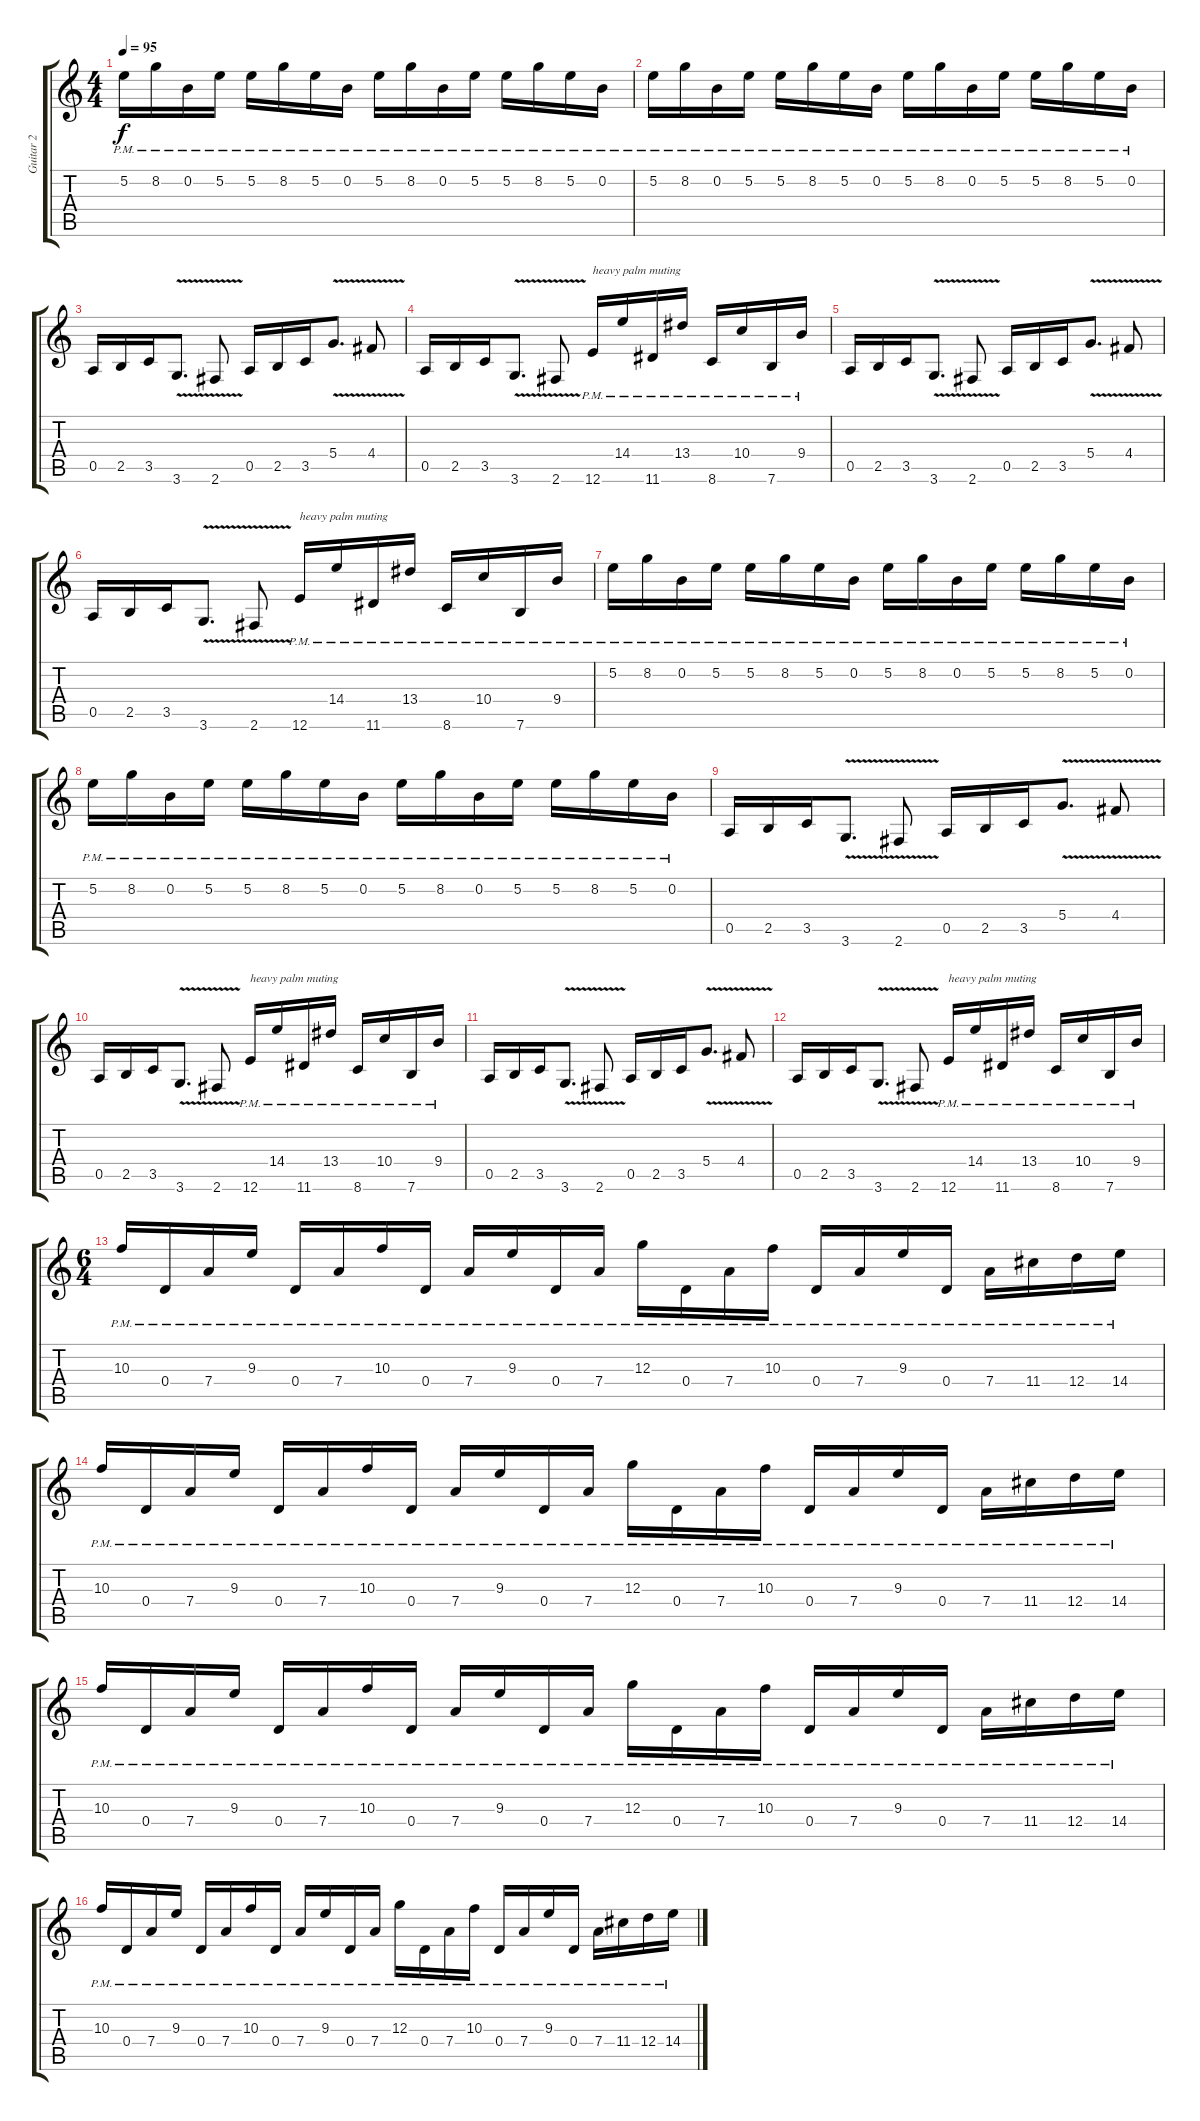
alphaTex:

\track ("Guitar 2" "Guitar 2") {instrument distortionguitar}
\staff {score tabs}
\tuning (E4 B3 G3 D3 A2 E2) {hide}
\ts (4 4)
\tempo 95
\clef g2
\ks c
5.2{pm}.16{dy f} 8.2{pm}.16 0.2{pm}.16 5.2{pm}.16 5.2{pm}.16 8.2{pm}.16 5.2{pm}.16 0.2{pm}.16 5.2{pm}.16 8.2{pm}.16 0.2{pm}.16 5.2{pm}.16 5.2{pm}.16 8.2{pm}.16 5.2{pm}.16 0.2{pm}.16 |
5.2{pm}.16 8.2{pm}.16 0.2{pm}.16 5.2{pm}.16 5.2{pm}.16 8.2{pm}.16 5.2{pm}.16 0.2{pm}.16 5.2{pm}.16 8.2{pm}.16 0.2{pm}.16 5.2{pm}.16 5.2{pm}.16 8.2{pm}.16 5.2{pm}.16 0.2{pm}.16 |
0.5.16 2.5.16 3.5.16 3.6{v}.8{d} 2.6{v}.8 0.5.16 2.5.16 3.5.16 5.4{v}.8{d} 4.4{v}.8 |
0.5.16 2.5.16 3.5.16 3.6{v}.8{d} 2.6{v}.8 12.6{pm}.16{txt "heavy palm muting"} 14.4{pm}.16 11.6{pm}.16 13.4{pm}.16 8.6{pm}.16 10.4{pm}.16 7.6{pm}.16 9.4{pm}.16 |
0.5.16 2.5.16 3.5.16 3.6{v}.8{d} 2.6{v}.8 0.5.16 2.5.16 3.5.16 5.4{v}.8{d} 4.4{v}.8 |
0.5.16 2.5.16 3.5.16 3.6{v}.8{d} 2.6{v}.8 12.6{pm}.16{txt "heavy palm muting"} 14.4{pm}.16 11.6{pm}.16 13.4{pm}.16 8.6{pm}.16 10.4{pm}.16 7.6{pm}.16 9.4{pm}.16 |
5.2{pm}.16 8.2{pm}.16 0.2{pm}.16 5.2{pm}.16 5.2{pm}.16 8.2{pm}.16 5.2{pm}.16 0.2{pm}.16 5.2{pm}.16 8.2{pm}.16 0.2{pm}.16 5.2{pm}.16 5.2{pm}.16 8.2{pm}.16 5.2{pm}.16 0.2{pm}.16 |
5.2{pm}.16 8.2{pm}.16 0.2{pm}.16 5.2{pm}.16 5.2{pm}.16 8.2{pm}.16 5.2{pm}.16 0.2{pm}.16 5.2{pm}.16 8.2{pm}.16 0.2{pm}.16 5.2{pm}.16 5.2{pm}.16 8.2{pm}.16 5.2{pm}.16 0.2{pm}.16 |
0.5.16 2.5.16 3.5.16 3.6{v}.8{d} 2.6{v}.8 0.5.16 2.5.16 3.5.16 5.4{v}.8{d} 4.4{v}.8 |
0.5.16 2.5.16 3.5.16 3.6{v}.8{d} 2.6{v}.8 12.6{pm}.16{txt "heavy palm muting"} 14.4{pm}.16 11.6{pm}.16 13.4{pm}.16 8.6{pm}.16 10.4{pm}.16 7.6{pm}.16 9.4{pm}.16 |
0.5.16 2.5.16 3.5.16 3.6{v}.8{d} 2.6{v}.8 0.5.16 2.5.16 3.5.16 5.4{v}.8{d} 4.4{v}.8 |
0.5.16 2.5.16 3.5.16 3.6{v}.8{d} 2.6{v}.8 12.6{pm}.16{txt "heavy palm muting"} 14.4{pm}.16 11.6{pm}.16 13.4{pm}.16 8.6{pm}.16 10.4{pm}.16 7.6{pm}.16 9.4{pm}.16 |
\ts (6 4)
10.3{pm}.16 0.4{pm}.16 7.4{pm}.16 9.3{pm}.16 0.4{pm}.16 7.4{pm}.16 10.3{pm}.16 0.4{pm}.16 7.4{pm}.16 9.3{pm}.16 0.4{pm}.16 7.4{pm}.16 12.3{pm}.16 0.4{pm}.16 7.4{pm}.16 10.3{pm}.16 0.4{pm}.16 7.4{pm}.16 9.3{pm}.16 0.4{pm}.16 7.4{pm}.16 11.4{pm}.16 12.4{pm}.16 14.4{pm}.16 |
10.3{pm}.16 0.4{pm}.16 7.4{pm}.16 9.3{pm}.16 0.4{pm}.16 7.4{pm}.16 10.3{pm}.16 0.4{pm}.16 7.4{pm}.16 9.3{pm}.16 0.4{pm}.16 7.4{pm}.16 12.3{pm}.16 0.4{pm}.16 7.4{pm}.16 10.3{pm}.16 0.4{pm}.16 7.4{pm}.16 9.3{pm}.16 0.4{pm}.16 7.4{pm}.16 11.4{pm}.16 12.4{pm}.16 14.4{pm}.16 |
10.3{pm}.16 0.4{pm}.16 7.4{pm}.16 9.3{pm}.16 0.4{pm}.16 7.4{pm}.16 10.3{pm}.16 0.4{pm}.16 7.4{pm}.16 9.3{pm}.16 0.4{pm}.16 7.4{pm}.16 12.3{pm}.16 0.4{pm}.16 7.4{pm}.16 10.3{pm}.16 0.4{pm}.16 7.4{pm}.16 9.3{pm}.16 0.4{pm}.16 7.4{pm}.16 11.4{pm}.16 12.4{pm}.16 14.4{pm}.16 |
10.3{pm}.16 0.4{pm}.16 7.4{pm}.16 9.3{pm}.16 0.4{pm}.16 7.4{pm}.16 10.3{pm}.16 0.4{pm}.16 7.4{pm}.16 9.3{pm}.16 0.4{pm}.16 7.4{pm}.16 12.3{pm}.16 0.4{pm}.16 7.4{pm}.16 10.3{pm}.16 0.4{pm}.16 7.4{pm}.16 9.3{pm}.16 0.4{pm}.16 7.4{pm}.16 11.4{pm}.16 12.4{pm}.16 14.4{pm}.16
